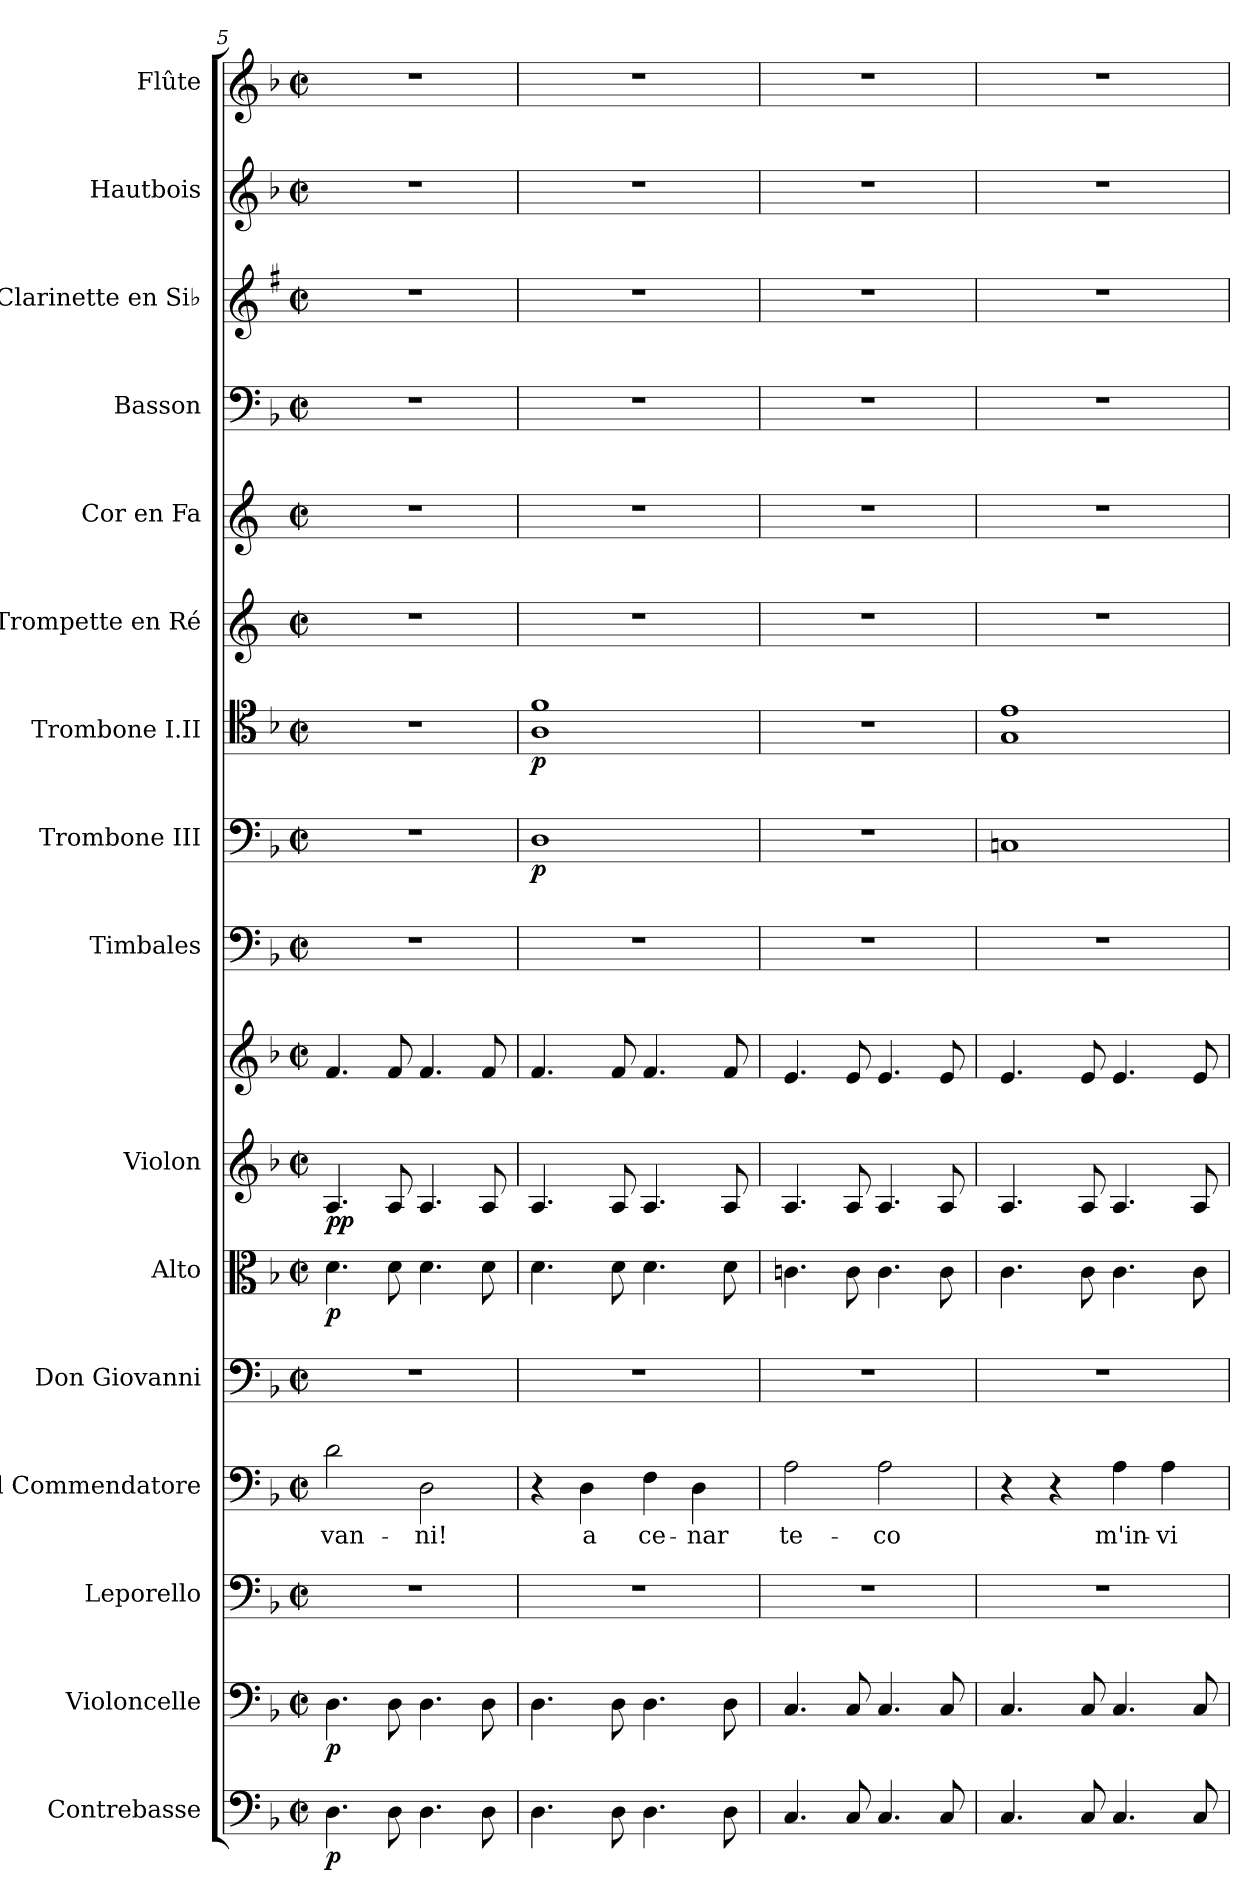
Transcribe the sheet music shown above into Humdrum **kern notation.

**kern	**dynam	**kern	**dynam	**kern	**kern	**text	**kern	**kern	**dynam	**kern	**kern	**dynam	**kern	**kern	**dynam	**kern	**dynam	**kern	**kern	**kern	**kern	**kern	**kern
*part16	*part16	*part15	*part15	*part14	*part13	*part13	*part12	*part11	*part11	*part10	*part10	*part10	*part9	*part8	*part8	*part7	*part7	*part6	*part5	*part4	*part3	*part2	*part1
*staff17	*staff17	*staff16	*staff16	*staff15	*staff14	*staff14	*staff13	*staff12	*staff12	*staff11	*staff10	*staff10/11	*staff9	*staff8	*staff8	*staff7	*staff7	*staff6	*staff5	*staff4	*staff3	*staff2	*staff1
*I"Contrebasse	*	*I"Violoncelle	*	*I"Leporello	*I"Il Commendatore	*	*I"Don Giovanni	*I"Alto	*	*I"Violon	*	*	*I"Timbales	*I"Trombone III	*	*I"Trombone I.II	*	*I"Trompette en Ré	*I"Cor en Fa	*I"Basson	*I"Clarinette en Si♭	*I"Hautbois	*I"Flûte
*I'Cb.	*	*I'Vlc	*	*	*	*	*	*I'Alt.	*	*I'Vln.	*	*	*I'Timb.	*I'Tbn.	*	*I'Tbn.	*	*I'Tromp. Ré	*I'Cor Fa	*I'Bsn.	*I'Clar. Si♭	*I'Htbs.	*I'Fl.
*clefF4	*	*clefF4	*	*clefF4	*clefF4	*	*clefF4	*clefC3	*	*clefG2	*clefG2	*	*clefF4	*clefF4	*	*clefC4	*	*clefG2	*clefG2	*clefF4	*clefG2	*clefG2	*clefG2
*ITrd7c12	*	*	*	*	*	*	*	*	*	*	*	*	*	*	*	*	*	*ITrd1c2	*ITrd4c7	*	*ITrd1c2	*	*
*k[b-]	*	*k[b-]	*	*k[b-]	*k[b-]	*	*k[b-]	*k[b-]	*	*k[b-]	*k[b-]	*	*k[b-]	*k[b-]	*	*k[b-]	*	*k[b-e-]	*k[b-]	*k[b-]	*k[b-]	*k[b-]	*k[b-]
*M2/2	*	*M2/2	*	*M2/2	*M2/2	*	*M2/2	*M2/2	*	*M2/2	*M2/2	*	*M2/2	*M2/2	*	*M2/2	*	*M2/2	*M2/2	*M2/2	*M2/2	*M2/2	*M2/2
*met(c|)	*	*met(c|)	*	*met(c|)	*met(c|)	*	*met(c|)	*met(c|)	*	*met(c|)	*met(c|)	*	*met(c|)	*met(c|)	*	*met(c|)	*	*met(c|)	*met(c|)	*met(c|)	*met(c|)	*met(c|)	*met(c|)
=5	=5	=5	=5	=5	=5	=5	=5	=5	=5	=5	=5	=5	=5	=5	=5	=5	=5	=5	=5	=5	=5	=5	=5
!	!LO:DY:b	!	!LO:DY:b	!	!	!LO:LY:b	!	!	!LO:DY:b	!	!	!LO:DY:b=2	!	!	!	!	!	!	!	!	!	!	!
!	!	!	!	!	!	!	!	!	!	!	!	!LO:DY:n=1:b	!	!	!	!	!	!	!	!	!	!	!
4.DD\	p	4.D\	p	1r	2d\	-van-	1r	4.d\	p	4.A/	4.f/	p p	1r	1r	.	1r	.	1r	1r	1r	1r	1r	1r
8DD\	.	8D\	.	.	.	.	.	8d\	.	8A/	8f/	.	.	.	.	.	.	.	.	.	.	.	.
!	!	!	!	!	!	!LO:LY:b	!	!	!	!	!	!	!	!	!	!	!	!	!	!	!	!	!
4.DD\	.	4.D\	.	.	2D\	-ni!	.	4.d\	.	4.A/	4.f/	.	.	.	.	.	.	.	.	.	.	.	.
8DD\	.	8D\	.	.	.	.	.	8d\	.	8A/	8f/	.	.	.	.	.	.	.	.	.	.	.	.
=6	=6	=6	=6	=6	=6	=6	=6	=6	=6	=6	=6	=6	=6	=6	=6	=6	=6	=6	=6	=6	=6	=6	=6
!	!	!	!	!	!	!	!	!	!	!	!	!	!	!	!LO:DY:b	!	!LO:DY:b	!	!	!	!	!	!
4.DD\	.	4.D\	.	1r	4r	.	1r	4.d\	.	4.A/	4.f/	.	1r	1D	p	1A 1f	p	1r	1r	1r	1r	1r	1r
!	!	!	!	!	!	!LO:LY:b	!	!	!	!	!	!	!	!	!	!	!	!	!	!	!	!	!
.	.	.	.	.	4D\	a	.	.	.	.	.	.	.	.	.	.	.	.	.	.	.	.	.
8DD\	.	8D\	.	.	.	.	.	8d\	.	8A/	8f/	.	.	.	.	.	.	.	.	.	.	.	.
!	!	!	!	!	!	!LO:LY:b	!	!	!	!	!	!	!	!	!	!	!	!	!	!	!	!	!
4.DD\	.	4.D\	.	.	4F\	ce-	.	4.d\	.	4.A/	4.f/	.	.	.	.	.	.	.	.	.	.	.	.
!	!	!	!	!	!	!LO:LY:b	!	!	!	!	!	!	!	!	!	!	!	!	!	!	!	!	!
.	.	.	.	.	4D\	-nar	.	.	.	.	.	.	.	.	.	.	.	.	.	.	.	.	.
8DD\	.	8D\	.	.	.	.	.	8d\	.	8A/	8f/	.	.	.	.	.	.	.	.	.	.	.	.
=7	=7	=7	=7	=7	=7	=7	=7	=7	=7	=7	=7	=7	=7	=7	=7	=7	=7	=7	=7	=7	=7	=7	=7
!	!	!	!	!	!	!LO:LY:b	!	!	!	!	!	!	!	!	!	!	!	!	!	!	!	!	!
4.CC/	.	4.C/	.	1r	2A\	te-	1r	4.cn\	.	4.A/	4.e/	.	1r	1r	.	1r	.	1r	1r	1r	1r	1r	1r
8CC/	.	8C/	.	.	.	.	.	8c\	.	8A/	8e/	.	.	.	.	.	.	.	.	.	.	.	.
!	!	!	!	!	!	!LO:LY:b	!	!	!	!	!	!	!	!	!	!	!	!	!	!	!	!	!
4.CC/	.	4.C/	.	.	2A\	-co	.	4.c\	.	4.A/	4.e/	.	.	.	.	.	.	.	.	.	.	.	.
8CC/	.	8C/	.	.	.	.	.	8c\	.	8A/	8e/	.	.	.	.	.	.	.	.	.	.	.	.
=8	=8	=8	=8	=8	=8	=8	=8	=8	=8	=8	=8	=8	=8	=8	=8	=8	=8	=8	=8	=8	=8	=8	=8
4.CC/	.	4.C/	.	1r	4r	.	1r	4.c\	.	4.A/	4.e/	.	1r	1Cn	.	1G 1e	.	1r	1r	1r	1r	1r	1r
.	.	.	.	.	4r	.	.	.	.	.	.	.	.	.	.	.	.	.	.	.	.	.	.
8CC/	.	8C/	.	.	.	.	.	8c\	.	8A/	8e/	.	.	.	.	.	.	.	.	.	.	.	.
!	!	!	!	!	!	!LO:LY:b	!	!	!	!	!	!	!	!	!	!	!	!	!	!	!	!	!
4.CC/	.	4.C/	.	.	4A\	m'in-	.	4.c\	.	4.A/	4.e/	.	.	.	.	.	.	.	.	.	.	.	.
!	!	!	!	!	!	!LO:LY:b	!	!	!	!	!	!	!	!	!	!	!	!	!	!	!	!	!
.	.	.	.	.	4A\	-vi-	.	.	.	.	.	.	.	.	.	.	.	.	.	.	.	.	.
8CC/	.	8C/	.	.	.	.	.	8c\	.	8A/	8e/	.	.	.	.	.	.	.	.	.	.	.	.
=	=	=	=	=	=	=	=	=	=	=	=	=	=	=	=	=	=	=	=	=	=	=	=
*-	*-	*-	*-	*-	*-	*-	*-	*-	*-	*-	*-	*-	*-	*-	*-	*-	*-	*-	*-	*-	*-	*-	*-
